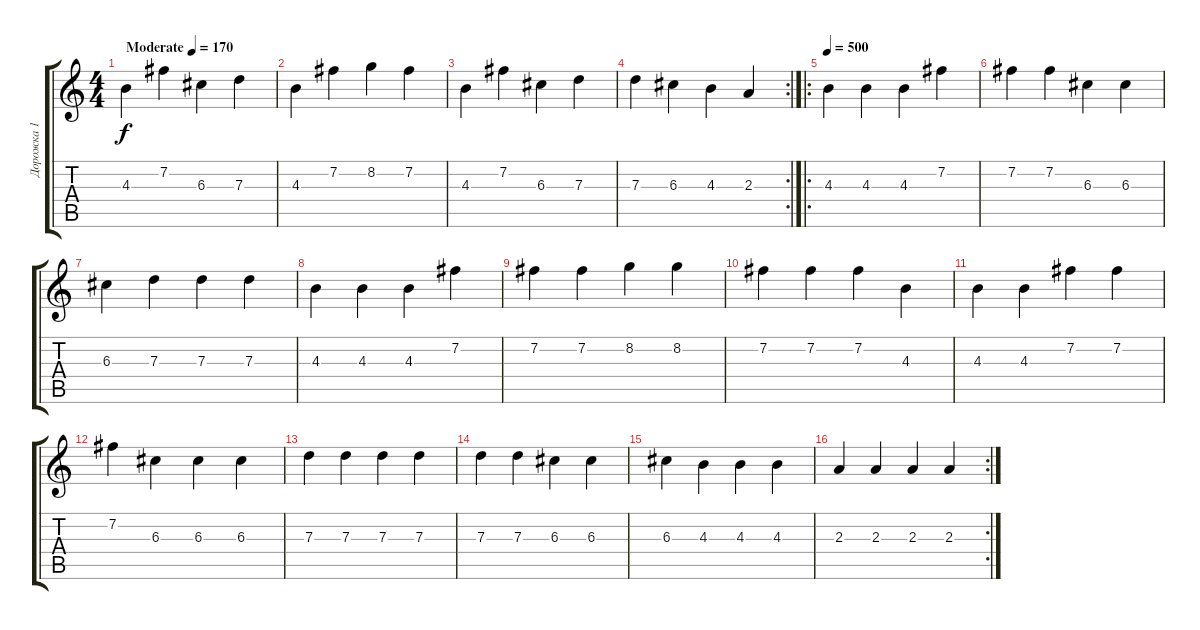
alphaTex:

\track ("Дорожка 1" "Дорожка 1") {instrument distortionguitar}
\staff {score tabs}
\tuning (E4 B3 G3 D3 A2 E2) {hide}
\ts (4 4)
\tempo (170 "Moderate")
\clef g2
\ks c
4.3.4{dy f instrument distortionguitar} 7.2.4 6.3.4 7.3.4 |
4.3.4 7.2.4 8.2.4 7.2.4 |
4.3.4 7.2.4 6.3.4 7.3.4 |
\rc 2
7.3.4 6.3.4 4.3.4 2.3.4 |
\ro
\tempo 500
4.3.4 4.3.4 4.3.4 7.2.4 |
7.2.4 7.2.4 6.3.4 6.3.4 |
6.3.4 7.3.4 7.3.4 7.3.4 |
4.3.4 4.3.4 4.3.4 7.2.4 |
7.2.4 7.2.4 8.2.4 8.2.4 |
7.2.4 7.2.4 7.2.4 4.3.4 |
4.3.4 4.3.4 7.2.4 7.2.4 |
7.2.4 6.3.4 6.3.4 6.3.4 |
7.3.4 7.3.4 7.3.4 7.3.4 |
7.3.4 7.3.4 6.3.4 6.3.4 |
6.3.4 4.3.4 4.3.4 4.3.4 |
\rc 2
2.3.4 2.3.4 2.3.4 2.3.4
